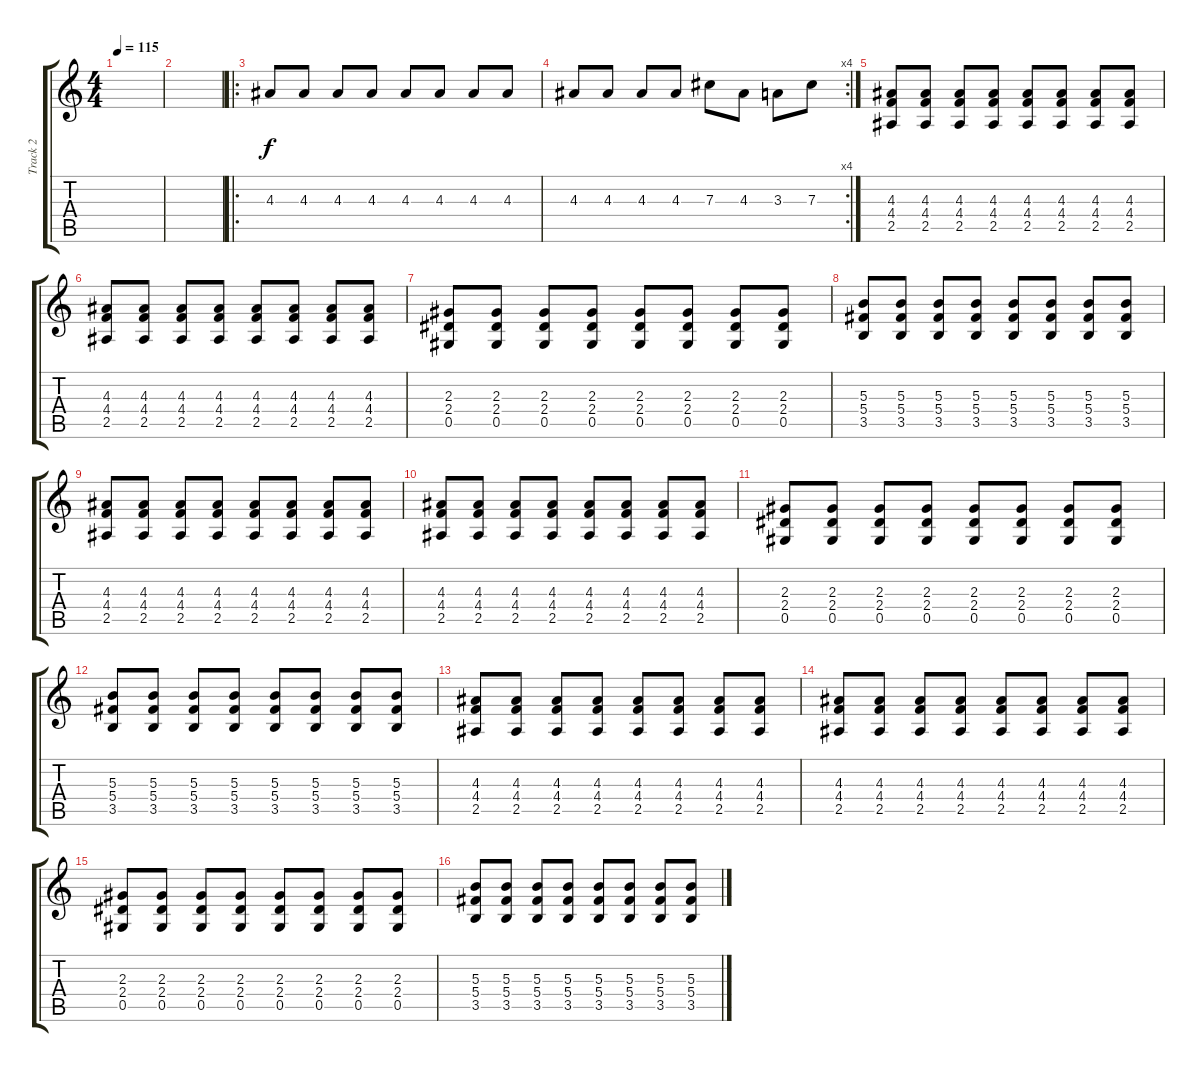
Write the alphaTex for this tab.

\track ("Track 2" "Track 2") {instrument distortionguitar}
\staff {score tabs}
\tuning (Eb4 Bb3 Gb3 Db3 Ab2 Eb2) {hide}
\ts (4 4)
\tempo 115
\clef g2
\ks c
|
|
\ro
4.3.8 4.3.8 4.3.8 4.3.8 4.3.8 4.3.8 4.3.8 4.3.8 |
\rc 4
4.3.8 4.3.8 4.3.8 4.3.8 7.3.8 4.3.8 3.3.8 7.3.8 |
(4.3 4.4 2.5).8 (4.3 4.4 2.5).8 (4.3 4.4 2.5).8 (4.3 4.4 2.5).8 (4.3 4.4 2.5).8 (4.3 4.4 2.5).8 (4.3 4.4 2.5).8 (4.3 4.4 2.5).8 |
(4.3 4.4 2.5).8 (4.3 4.4 2.5).8 (4.3 4.4 2.5).8 (4.3 4.4 2.5).8 (4.3 4.4 2.5).8 (4.3 4.4 2.5).8 (4.3 4.4 2.5).8 (4.3 4.4 2.5).8 |
(2.3 2.4 0.5).8 (2.3 2.4 0.5).8 (2.3 2.4 0.5).8 (2.3 2.4 0.5).8 (2.3 2.4 0.5).8 (2.3 2.4 0.5).8 (2.3 2.4 0.5).8 (2.3 2.4 0.5).8 |
(5.3 5.4 3.5).8 (5.3 5.4 3.5).8 (5.3 5.4 3.5).8 (5.3 5.4 3.5).8 (5.3 5.4 3.5).8 (5.3 5.4 3.5).8 (5.3 5.4 3.5).8 (5.3 5.4 3.5).8 |
(4.3 4.4 2.5).8 (4.3 4.4 2.5).8 (4.3 4.4 2.5).8 (4.3 4.4 2.5).8 (4.3 4.4 2.5).8 (4.3 4.4 2.5).8 (4.3 4.4 2.5).8 (4.3 4.4 2.5).8 |
(4.3 4.4 2.5).8 (4.3 4.4 2.5).8 (4.3 4.4 2.5).8 (4.3 4.4 2.5).8 (4.3 4.4 2.5).8 (4.3 4.4 2.5).8 (4.3 4.4 2.5).8 (4.3 4.4 2.5).8 |
(2.3 2.4 0.5).8 (2.3 2.4 0.5).8 (2.3 2.4 0.5).8 (2.3 2.4 0.5).8 (2.3 2.4 0.5).8 (2.3 2.4 0.5).8 (2.3 2.4 0.5).8 (2.3 2.4 0.5).8 |
(5.3 5.4 3.5).8 (5.3 5.4 3.5).8 (5.3 5.4 3.5).8 (5.3 5.4 3.5).8 (5.3 5.4 3.5).8 (5.3 5.4 3.5).8 (5.3 5.4 3.5).8 (5.3 5.4 3.5).8 |
(4.3 4.4 2.5).8 (4.3 4.4 2.5).8 (4.3 4.4 2.5).8 (4.3 4.4 2.5).8 (4.3 4.4 2.5).8 (4.3 4.4 2.5).8 (4.3 4.4 2.5).8 (4.3 4.4 2.5).8 |
(4.3 4.4 2.5).8 (4.3 4.4 2.5).8 (4.3 4.4 2.5).8 (4.3 4.4 2.5).8 (4.3 4.4 2.5).8 (4.3 4.4 2.5).8 (4.3 4.4 2.5).8 (4.3 4.4 2.5).8 |
(2.3 2.4 0.5).8 (2.3 2.4 0.5).8 (2.3 2.4 0.5).8 (2.3 2.4 0.5).8 (2.3 2.4 0.5).8 (2.3 2.4 0.5).8 (2.3 2.4 0.5).8 (2.3 2.4 0.5).8 |
(5.3 5.4 3.5).8 (5.3 5.4 3.5).8 (5.3 5.4 3.5).8 (5.3 5.4 3.5).8 (5.3 5.4 3.5).8 (5.3 5.4 3.5).8 (5.3 5.4 3.5).8 (5.3 5.4 3.5).8
